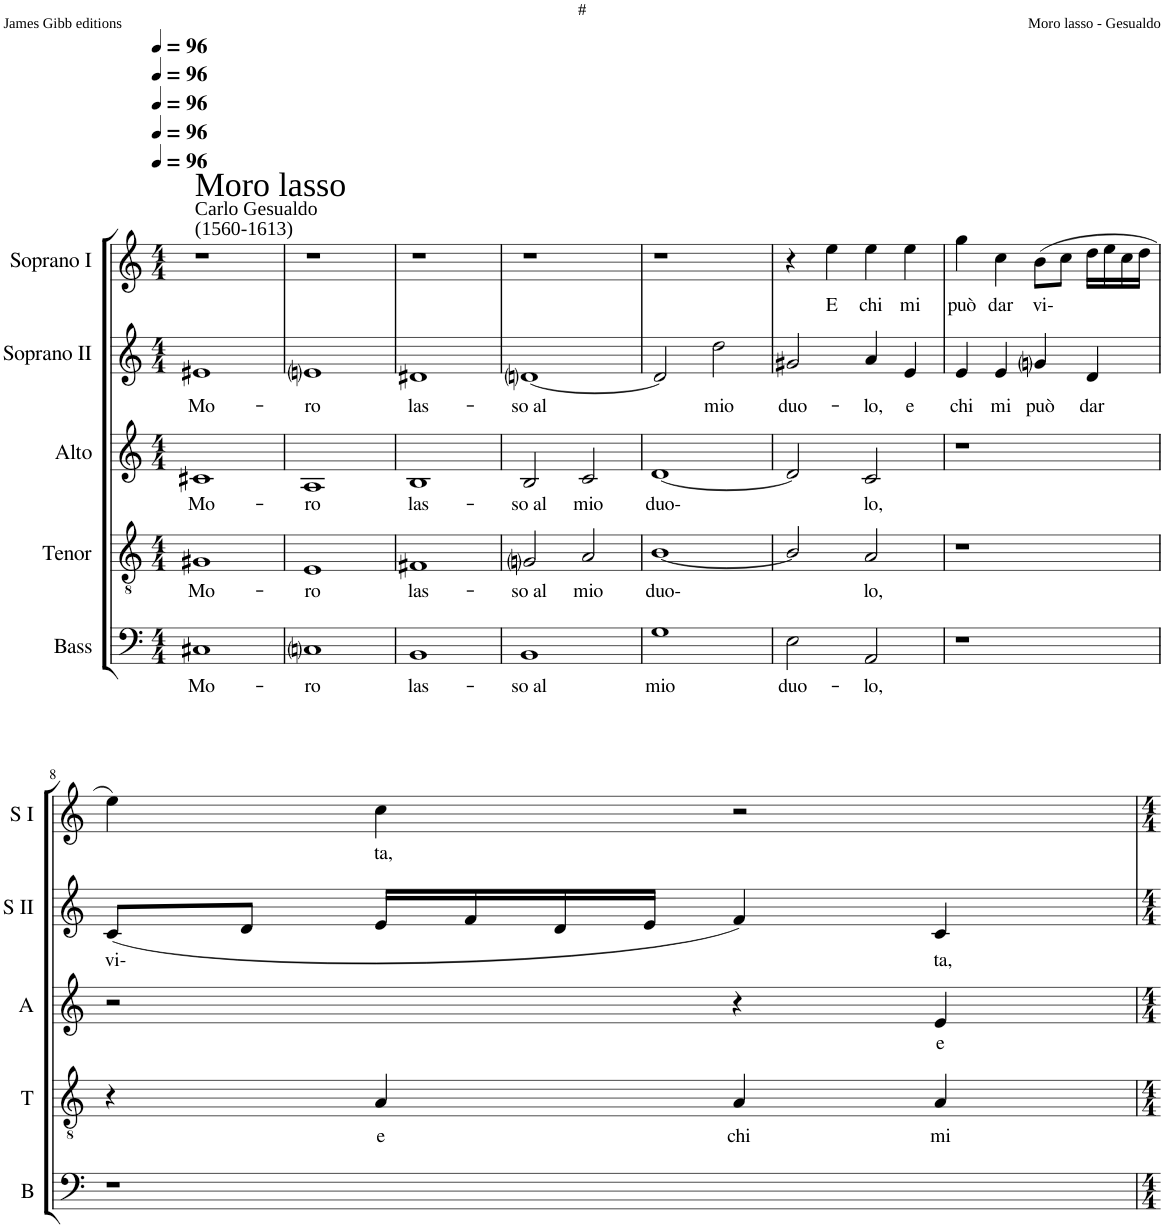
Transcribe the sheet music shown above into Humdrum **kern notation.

**kern	**text	**kern	**text	**kern	**text	**kern	**text	**kern	**text
*part5	*part5	*part4	*part4	*part3	*part3	*part2	*part2	*part1	*part1
*staff5	*staff5	*staff4	*staff4	*staff3	*staff3	*staff2	*staff2	*staff1	*staff1
*I"Bass	*	*I"Tenor	*	*I"Alto	*	*I"Soprano II	*	*I"Soprano I	*
*I'B	*	*I'T	*	*I'A	*	*I'S II	*	*I'S I	*
*clefF4	*	*clefGv2	*	*clefG2	*	*clefG2	*	*clefG2	*
*k[]	*	*k[]	*	*k[]	*	*k[]	*	*k[]	*
*M4/4	*	*M4/4	*	*M4/4	*	*M4/4	*	*M4/4	*
*MM96	*	*MM96	*	*MM96	*	*MM96	*	*MM96	*
=1	=1	=1	=1	=1	=1	=1	=1	=1	=1
!	!	!	!	!	!	!	!	!LO:TX:a:t=Carlo Gesualdo	!
!	!	!	!	!	!	!	!	!LO:TX:a:t=(1560-1613)	!
!	!	!	!	!	!	!	!	!LO:TX:a:t=Moro lasso	!
!	!LO:LY:b	!	!LO:LY:b	!	!LO:LY:b	!	!LO:LY:b	!	!
1C#X	Mo-	1G#X	Mo-	1c#X	Mo-	1e#X	Mo-	1r	.
=2	=2	=2	=2	=2	=2	=2	=2	=2	=2
!	!LO:LY:b	!	!LO:LY:b	!	!LO:LY:b	!	!LO:LY:b	!	!
1Cni	-ro	1E	-ro	1A	-ro	1eni	-ro	1r	.
=3	=3	=3	=3	=3	=3	=3	=3	=3	=3
!	!LO:LY:b	!	!LO:LY:b	!	!LO:LY:b	!	!LO:LY:b	!	!
1BB	las-	1F#X	las-	1B	las-	1d#X	las-	1r	.
=4	=4	=4	=4	=4	=4	=4	=4	=4	=4
!	!LO:LY:b	!	!LO:LY:b	!	!LO:LY:b	!	!LO:LY:b	!	!
1BB	-so al	2Gni/	-so al	2B/	-so al	[1dni	-so al	1r	.
!	!	!	!LO:LY:b	!	!LO:LY:b	!	!	!	!
.	.	2A/	mio	2c/	mio	.	.	.	.
=5	=5	=5	=5	=5	=5	=5	=5	=5	=5
!	!LO:LY:b	!	!LO:LY:b	!	!LO:LY:b	!	!	!	!
1G	mio	[1B	duo-	[1d	duo-	2d/]	.	1r	.
!	!	!	!	!	!	!	!LO:LY:b	!	!
.	.	.	.	.	.	2dd\	mio	.	.
=6	=6	=6	=6	=6	=6	=6	=6	=6	=6
!	!LO:LY:b	!	!	!	!	!	!LO:LY:b	!	!
2E\	duo-	2B/]	.	2d/]	.	2g#X/	duo-	4r	.
!	!	!	!	!	!	!	!	!	!LO:LY:b
.	.	.	.	.	.	.	.	4ee\	E
!	!LO:LY:b	!	!LO:LY:b	!	!LO:LY:b	!	!LO:LY:b	!	!LO:LY:b
2AA/	-lo,	2A/	lo,	2c/	lo,	4a/	-lo,	4ee\	chi
!	!	!	!	!	!	!	!LO:LY:b	!	!LO:LY:b
.	.	.	.	.	.	4e/	e	4ee\	mi
=7	=7	=7	=7	=7	=7	=7	=7	=7	=7
!	!	!	!	!	!	!	!LO:LY:b	!	!LO:LY:b
1r	.	1r	.	1r	.	4e/	chi	4gg\	può
!	!	!	!	!	!	!	!LO:LY:b	!	!LO:LY:b
.	.	.	.	.	.	4e/	mi	4cc\	dar
!	!	!	!	!	!	!	!LO:LY:b	!	!LO:LY:b
.	.	.	.	.	.	4gni/	può	(>8b\L	vi-
.	.	.	.	.	.	.	.	8cc\J	.
!	!	!	!	!	!	!	!LO:LY:b	!	!
.	.	.	.	.	.	4d/	dar	16dd\LL	.
.	.	.	.	.	.	.	.	16ee\	.
.	.	.	.	.	.	.	.	16cc\	.
.	.	.	.	.	.	.	.	16dd\JJ	.
!!LO:LB:g=z
=8	=8	=8	=8	=8	=8	=8	=8	=8	=8
!	!	!	!	!	!	!	!LO:LY:b	!	!
1r	.	4r	.	2r	.	(<8c/L	vi-	4ee\)	.
.	.	.	.	.	.	8d/J	.	.	.
!	!	!	!LO:LY:b	!	!	!	!	!	!LO:LY:b
.	.	4A/	e	.	.	16e/LL	.	4cc\	ta,
.	.	.	.	.	.	16f/	.	.	.
.	.	.	.	.	.	16d/	.	.	.
.	.	.	.	.	.	16e/JJ	.	.	.
!	!	!	!LO:LY:b	!	!	!	!	!	!
.	.	4A/	chi	4r	.	4f/)	.	2r	.
!	!	!	!LO:LY:b	!	!LO:LY:b	!	!LO:LY:b	!	!
.	.	4A/	mi	4e/	e	4c/	ta,	.	.
=	=	=	=	=	=	=	=	=	=
*-	*-	*-	*-	*-	*-	*-	*-	*-	*-
